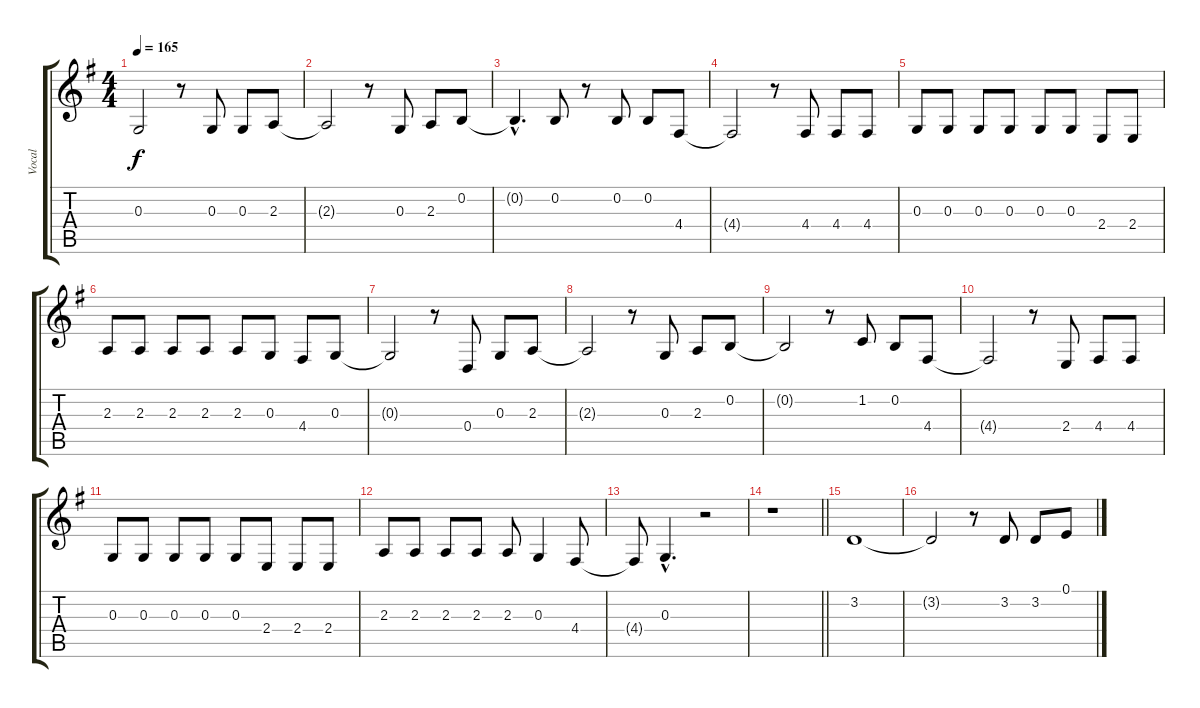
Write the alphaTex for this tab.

\track ("Vocal" "Vocal") {instrument fx5brightness}
\staff {score tabs}
\tuning (E4 B3 G3 D3 A2 E2) {hide}
\ts (4 4)
\tempo 165
\clef g2
\ks g
0.3{t}.2{dy f} r.8 0.3.8 0.3.8 2.3.8 |
2.3{t}.2 r.8 0.3.8 2.3.8 0.2.8 |
0.2{hac t}.4{d} 0.2.8 r.8 0.2.8 0.2.8 4.4.8 |
4.4{t}.2 r.8 4.4.8 4.4.8 4.4.8 |
0.3.8 0.3.8 0.3.8 0.3.8 0.3.8 0.3.8 2.4.8 2.4.8 |
2.3.8 2.3.8 2.3.8 2.3.8 2.3.8 0.3.8 4.4.8 0.3.8 |
0.3{t}.2 r.8 0.4.8 0.3.8 2.3.8 |
2.3{t}.2 r.8 0.3.8 2.3.8 0.2.8 |
0.2{t}.2 r.8 1.2.8 0.2.8 4.4.8 |
4.4{t}.2 r.8 2.4.8 4.4.8 4.4.8 |
0.3.8 0.3.8 0.3.8 0.3.8 0.3.8 2.4.8 2.4.8 2.4.8 |
2.3.8 2.3.8 2.3.8 2.3.8 2.3.8 0.3.4 4.4.8 |
4.4{t}.8 0.3{hac}.4{d} r.2 |
\barLineRight lightlight
r.1 |
3.2.1 |
3.2{t}.2 r.8 3.2.8 3.2.8 0.1.8
